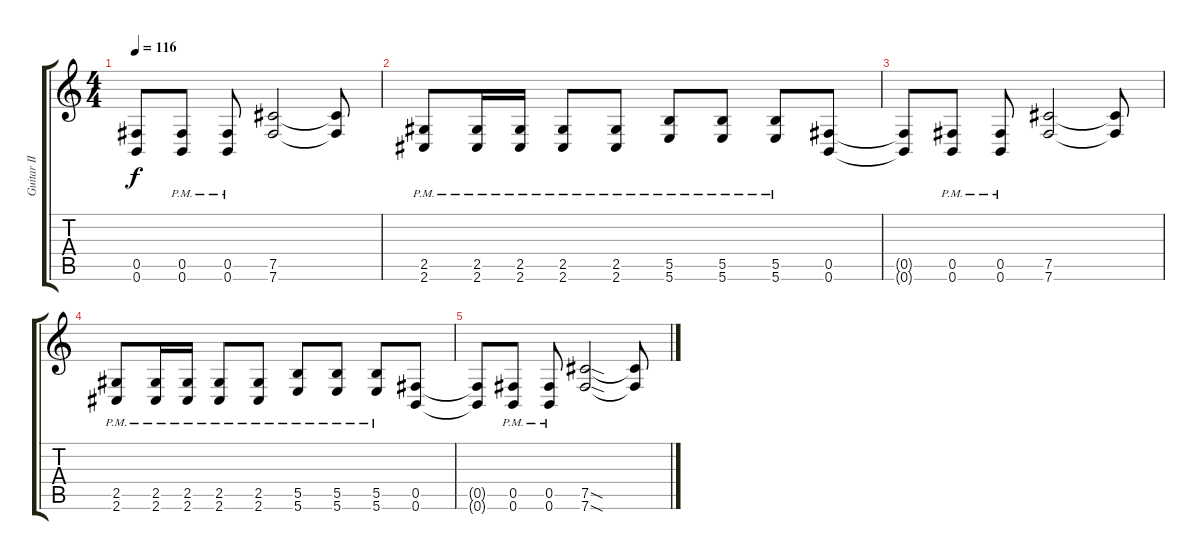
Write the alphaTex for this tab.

\track ("Guitar II" "Guitar II") {instrument distortionguitar}
\staff {score tabs}
\tuning (Db4 Ab3 E3 B2 Gb2 B1) {hide}
\ts (4 4)
\tempo 116
\clef g2
\ks c
(0.5{t} 0.6{t}).8{dy f} (0.5{pm} 0.6{pm}).8 (0.5{pm} 0.6{pm}).8 (7.5 7.6).2 (7.5{t} 7.6{t}).8 |
(2.5{pm} 2.6{pm}).8 (2.5{pm} 2.6{pm}).16 (2.5{pm} 2.6{pm}).16 (2.5{pm} 2.6{pm}).8 (2.5{pm} 2.6{pm}).8 (5.5{pm} 5.6{pm}).8 (5.5{pm} 5.6{pm}).8 (5.5{pm} 5.6{pm}).8 (0.5 0.6).8 |
(0.5{t} 0.6{t}).8 (0.5{pm} 0.6{pm}).8 (0.5{pm} 0.6{pm}).8 (7.5 7.6).2 (7.5{t} 7.6{t}).8 |
(2.5{pm} 2.6{pm}).8 (2.5{pm} 2.6{pm}).16 (2.5{pm} 2.6{pm}).16 (2.5{pm} 2.6{pm}).8 (2.5{pm} 2.6{pm}).8 (5.5{pm} 5.6{pm}).8 (5.5{pm} 5.6{pm}).8 (5.5{pm} 5.6{pm}).8 (0.5 0.6).8 |
(0.5{t} 0.6{t}).8 (0.5{pm} 0.6{pm}).8 (0.5{pm} 0.6{pm}).8 (7.5{sod} 7.6{sod}).2 (7.5{t} 7.6{t}).8
